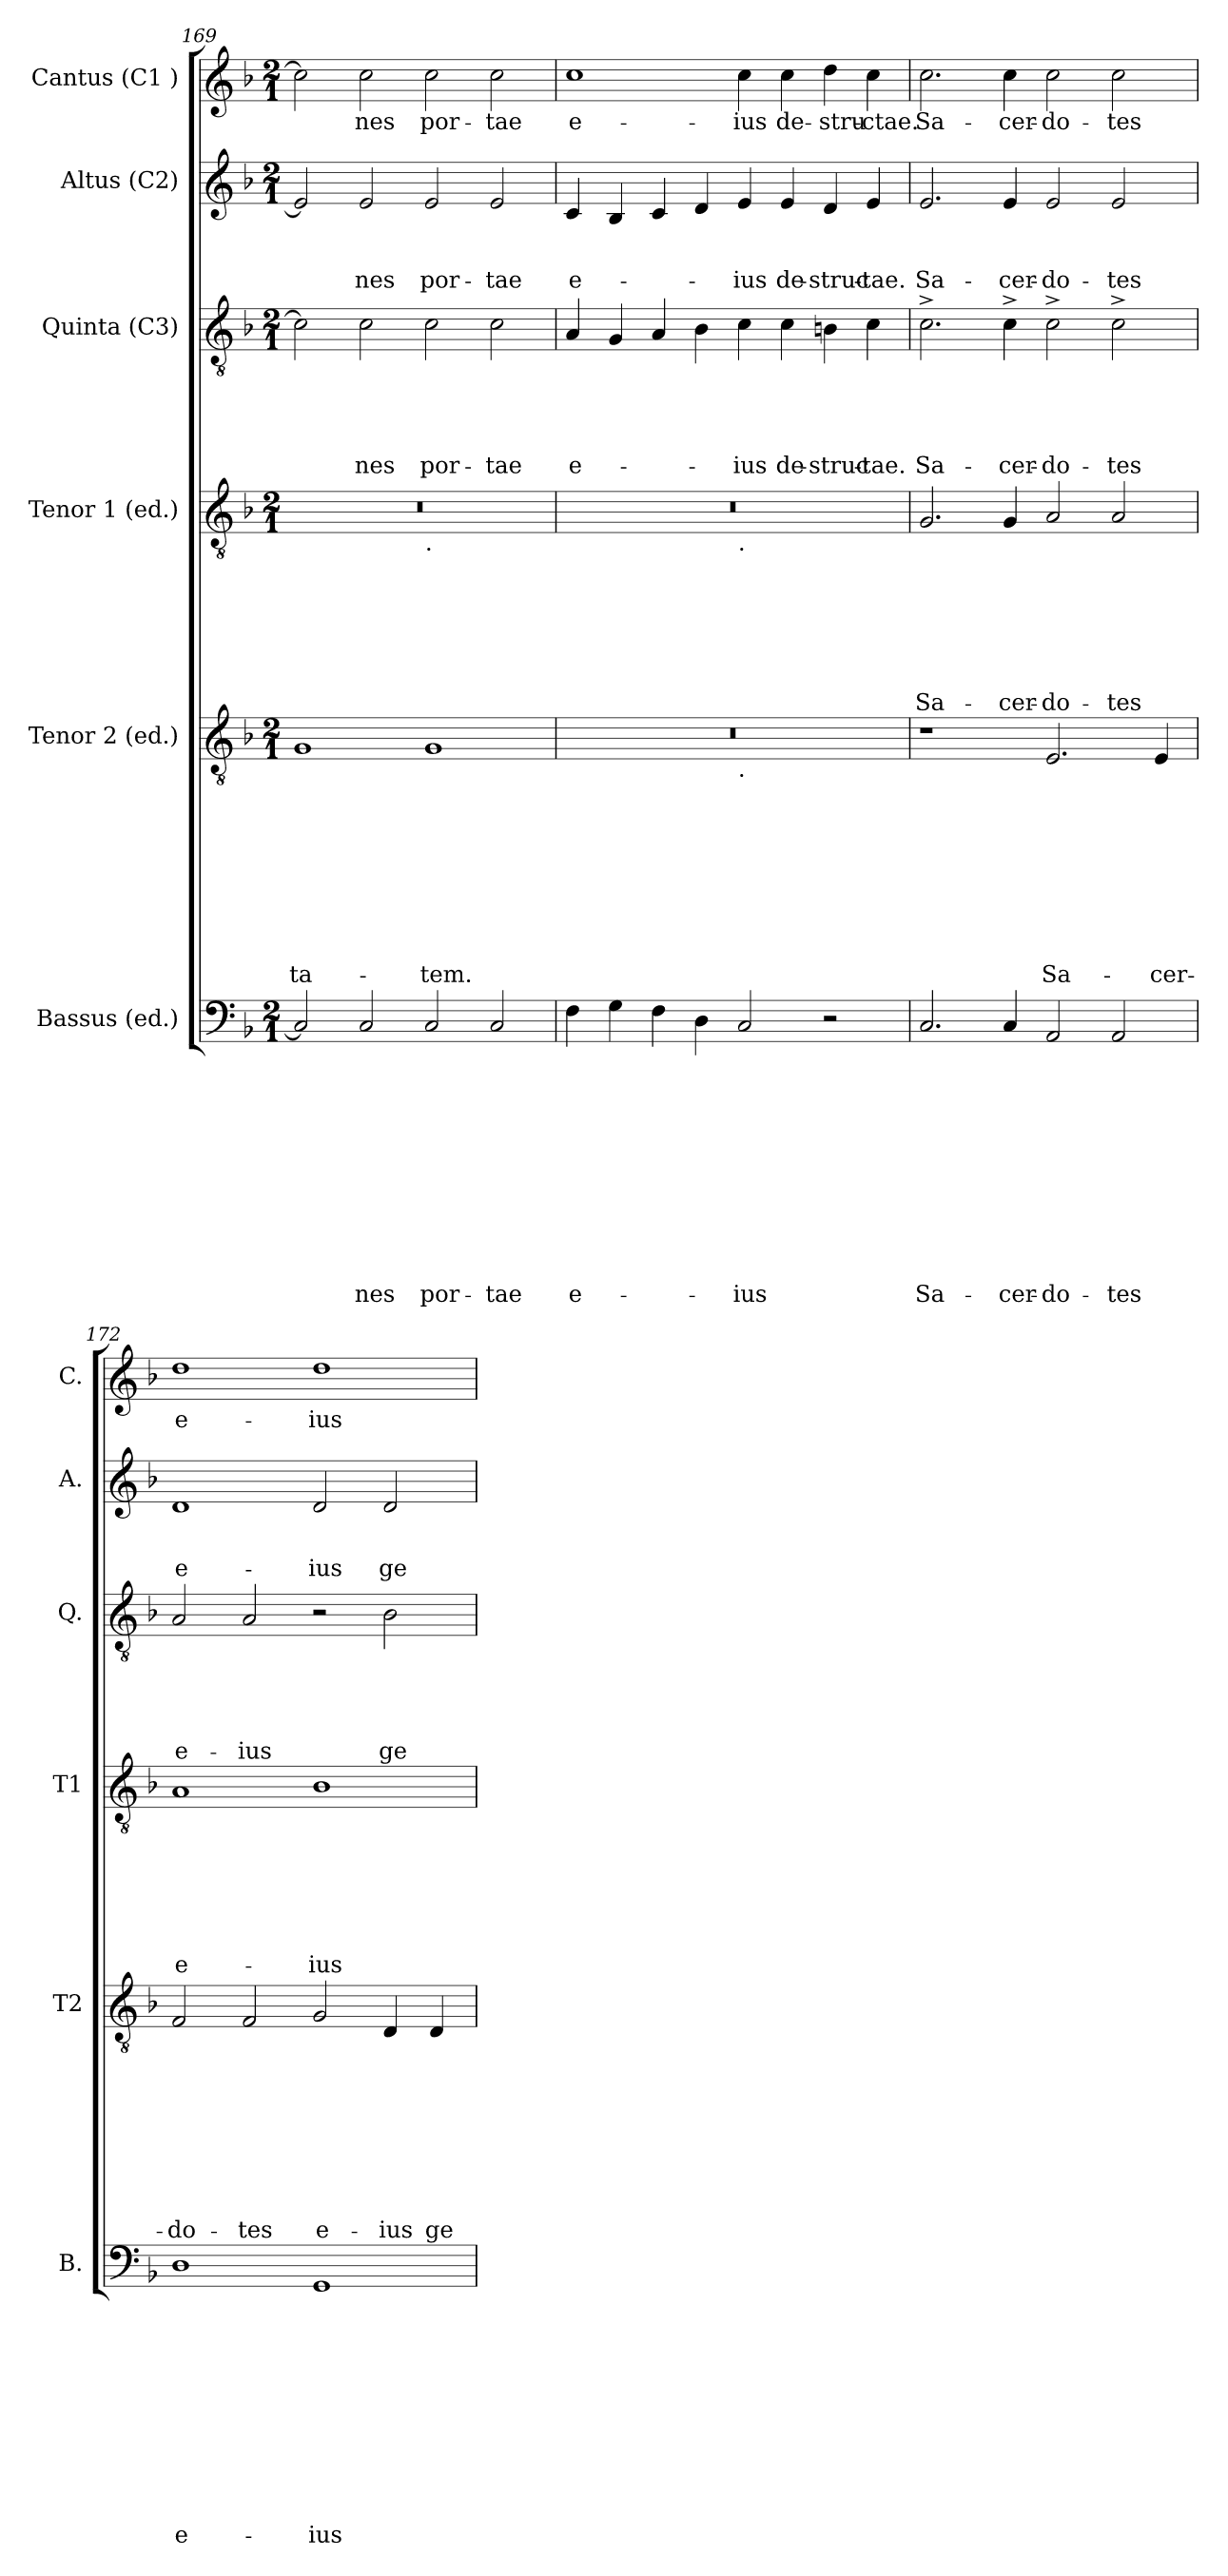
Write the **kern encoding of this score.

**kern	**text	**text	**text	**text	**text	**text	**text	**text	**text	**text	**text	**kern	**text	**text	**text	**text	**text	**text	**text	**text	**text	**kern	**text	**text	**text	**text	**text	**text	**text	**kern	**text	**text	**text	**text	**text	**kern	**text	**text	**text	**kern	**text
*part6	*part6	*part6	*part6	*part6	*part6	*part6	*part6	*part6	*part6	*part6	*part6	*part5	*part5	*part5	*part5	*part5	*part5	*part5	*part5	*part5	*part5	*part4	*part4	*part4	*part4	*part4	*part4	*part4	*part4	*part3	*part3	*part3	*part3	*part3	*part3	*part2	*part2	*part2	*part2	*part1	*part1
*staff6	*staff6	*staff6	*staff6	*staff6	*staff6	*staff6	*staff6	*staff6	*staff6	*staff6	*staff6	*staff5	*staff5	*staff5	*staff5	*staff5	*staff5	*staff5	*staff5	*staff5	*staff5	*staff4	*staff4	*staff4	*staff4	*staff4	*staff4	*staff4	*staff4	*staff3	*staff3	*staff3	*staff3	*staff3	*staff3	*staff2	*staff2	*staff2	*staff2	*staff1	*staff1
*I"Bassus (ed.)	*	*	*	*	*	*	*	*	*	*	*	*I"Tenor 2 (ed.)	*	*	*	*	*	*	*	*	*	*I"Tenor 1 (ed.)	*	*	*	*	*	*	*	*I"Quinta (C3)	*	*	*	*	*	*I"Altus (C2)	*	*	*	*I"Cantus (C1 )	*
*I'B.	*	*	*	*	*	*	*	*	*	*	*	*I'T2	*	*	*	*	*	*	*	*	*	*I'T1	*	*	*	*	*	*	*	*I'Q.	*	*	*	*	*	*I'A.	*	*	*	*I'C.	*
*clefF4	*	*	*	*	*	*	*	*	*	*	*	*clefGv2	*	*	*	*	*	*	*	*	*	*clefGv2	*	*	*	*	*	*	*	*clefGv2	*	*	*	*	*	*clefG2	*	*	*	*clefG2	*
*k[b-]	*	*	*	*	*	*	*	*	*	*	*	*k[b-]	*	*	*	*	*	*	*	*	*	*k[b-]	*	*	*	*	*	*	*	*k[b-]	*	*	*	*	*	*k[b-]	*	*	*	*k[b-]	*
*F:	*	*	*	*	*	*	*	*	*	*	*	*F:	*	*	*	*	*	*	*	*	*	*F:	*	*	*	*	*	*	*	*F:	*	*	*	*	*	*F:	*	*	*	*F:	*
*M2/1	*	*	*	*	*	*	*	*	*	*	*	*M2/1	*	*	*	*	*	*	*	*	*	*M2/1	*	*	*	*	*	*	*	*M2/1	*	*	*	*	*	*M2/1	*	*	*	*M2/1	*
=169	=169	=169	=169	=169	=169	=169	=169	=169	=169	=169	=169	=169	=169	=169	=169	=169	=169	=169	=169	=169	=169	=169	=169	=169	=169	=169	=169	=169	=169	=169	=169	=169	=169	=169	=169	=169	=169	=169	=169	=169	=169
!	!	!	!	!	!	!	!	!	!	!	!	!	!	!	!	!	!	!	!	!	!LO:LY:b	!	!	!	!	!	!	!	!	!	!	!	!	!	!	!	!	!	!	!	!
*	*	*	*	*	*	*	*	*	*	*	*	*	*	*	*	*	*	*	*	*	*	*^	*	*	*	*	*	*	*	*	*	*	*	*	*	*	*	*	*	*	*
2C/]	.	.	.	.	.	.	.	.	.	.	.	1G	.	.	.	.	.	.	.	.	-ta-	0r	1ryy	.	.	.	.	.	.	.	2c\]	.	.	.	.	.	2e/]	.	.	.	2cc\]	.
!	!	!	!	!	!	!	!	!	!	!	!LO:LY:b	!	!	!	!	!	!	!	!	!	!	!	!	!	!	!	!	!	!	!	!	!	!	!	!	!LO:LY:b	!	!	!	!LO:LY:b	!	!LO:LY:b
2C/	.	.	.	.	.	.	.	.	.	.	-nes	.	.	.	.	.	.	.	.	.	.	.	.	.	.	.	.	.	.	.	2c\	.	.	.	.	-nes	2e/	.	.	-nes	2cc\	-nes
!	!	!	!	!	!	!	!	!	!	!	!	!	!	!	!	!	!	!	!	!	!	!	!LO:TX:b:t=.	!	!	!	!	!	!	!	!	!	!	!	!	!	!	!	!	!	!	!
!	!	!	!	!	!	!	!	!	!	!	!LO:LY:b	!	!	!	!	!	!	!	!	!	!LO:LY:b	!	!	!	!	!	!	!	!	!	!	!	!	!	!	!LO:LY:b	!	!	!	!LO:LY:b	!	!LO:LY:b
2C/	.	.	.	.	.	.	.	.	.	.	por-	1G	.	.	.	.	.	.	.	.	-tem.	.	1ryy	.	.	.	.	.	.	.	2c\	.	.	.	.	por-	2e/	.	.	por-	2cc\	por-
!	!	!	!	!	!	!	!	!	!	!	!LO:LY:b	!	!	!	!	!	!	!	!	!	!	!	!	!	!	!	!	!	!	!	!	!	!	!	!	!LO:LY:b	!	!	!	!LO:LY:b	!	!LO:LY:b
2C/	.	.	.	.	.	.	.	.	.	.	-tae	.	.	.	.	.	.	.	.	.	.	.	.	.	.	.	.	.	.	.	2c\	.	.	.	.	-tae	2e/	.	.	-tae	2cc\	-tae
!!LO:LB:g=z
=170	=170	=170	=170	=170	=170	=170	=170	=170	=170	=170	=170	=170	=170	=170	=170	=170	=170	=170	=170	=170	=170	=170	=170	=170	=170	=170	=170	=170	=170	=170	=170	=170	=170	=170	=170	=170	=170	=170	=170	=170	=170	=170
!	!	!	!	!	!	!	!	!	!	!	!LO:LY:b	!	!	!	!	!	!	!	!	!	!	!	!	!	!	!	!	!	!	!	!	!	!	!	!	!LO:LY:b	!	!	!	!LO:LY:b	!	!LO:LY:b:rj
*	*	*	*	*	*	*	*	*	*	*	*	*^	*	*	*	*	*	*	*	*	*	*	*	*	*	*	*	*	*	*	*	*	*	*	*	*	*	*	*	*	*	*
4F\	.	.	.	.	.	.	.	.	.	.	e-	0r	1ryy	.	.	.	.	.	.	.	.	.	0r	1ryy	.	.	.	.	.	.	.	4A/	.	.	.	.	e-	4c/	.	.	e-	1cc	e-
4G\	.	.	.	.	.	.	.	.	.	.	.	.	.	.	.	.	.	.	.	.	.	.	.	.	.	.	.	.	.	.	.	4G/	.	.	.	.	.	4B-/	.	.	.	.	.
4F\	.	.	.	.	.	.	.	.	.	.	.	.	.	.	.	.	.	.	.	.	.	.	.	.	.	.	.	.	.	.	.	4A/	.	.	.	.	.	4c/	.	.	.	.	.
4D\	.	.	.	.	.	.	.	.	.	.	.	.	.	.	.	.	.	.	.	.	.	.	.	.	.	.	.	.	.	.	.	4B-\	.	.	.	.	.	4d/	.	.	.	.	.
!	!	!	!	!	!	!	!	!	!	!	!	!	!	!	!	!	!	!	!	!	!	!	!	!LO:TX:b:t=.	!	!	!	!	!	!	!	!	!	!	!	!	!	!	!	!	!	!	!
!	!	!	!	!	!	!	!	!	!	!	!	!	!LO:TX:b:t=.	!	!	!	!	!	!	!	!	!	!	!	!	!	!	!	!	!	!	!	!	!	!	!	!	!	!	!	!	!	!
!	!	!	!	!	!	!	!	!	!	!	!LO:LY:b	!	!	!	!	!	!	!	!	!	!	!	!	!	!	!	!	!	!	!	!	!	!	!	!	!	!LO:LY:b	!	!	!	!LO:LY:b	!	!LO:LY:b
2C/	.	.	.	.	.	.	.	.	.	.	-ius	.	1ryy	.	.	.	.	.	.	.	.	.	.	1ryy	.	.	.	.	.	.	.	4c\	.	.	.	.	-ius	4e/	.	.	-ius	4cc\	-ius
!	!	!	!	!	!	!	!	!	!	!	!	!	!	!	!	!	!	!	!	!	!	!	!	!	!	!	!	!	!	!	!	!	!	!	!	!	!LO:LY:b	!	!	!	!LO:LY:b	!	!LO:LY:b
.	.	.	.	.	.	.	.	.	.	.	.	.	.	.	.	.	.	.	.	.	.	.	.	.	.	.	.	.	.	.	.	4c\	.	.	.	.	de-	4e/	.	.	de-	4cc\	de-
!	!	!	!	!	!	!	!	!	!	!	!	!	!	!	!	!	!	!	!	!	!	!	!	!	!	!	!	!	!	!	!	!	!	!	!	!	!LO:LY:b	!	!	!	!LO:LY:b	!	!LO:LY:b:rj
2r	.	.	.	.	.	.	.	.	.	.	.	.	.	.	.	.	.	.	.	.	.	.	.	.	.	.	.	.	.	.	.	4Bn\	.	.	.	.	-struc-	4d/	.	.	-struc-	4dd\	-stru-
!	!	!	!	!	!	!	!	!	!	!	!	!	!	!	!	!	!	!	!	!	!	!	!	!	!	!	!	!	!	!	!	!	!	!	!	!	!LO:LY:b	!	!	!	!LO:LY:b	!	!LO:LY:b:rj
.	.	.	.	.	.	.	.	.	.	.	.	.	.	.	.	.	.	.	.	.	.	.	.	.	.	.	.	.	.	.	.	4c\	.	.	.	.	-tae.	4e/	.	.	-tae.	4cc\	-ctae.
=171	=171	=171	=171	=171	=171	=171	=171	=171	=171	=171	=171	=171	=171	=171	=171	=171	=171	=171	=171	=171	=171	=171	=171	=171	=171	=171	=171	=171	=171	=171	=171	=171	=171	=171	=171	=171	=171	=171	=171	=171	=171	=171	=171
!	!	!	!	!	!	!	!	!	!	!	!LO:LY:b	!	!	!	!	!	!	!	!	!	!	!	!	!	!	!	!	!	!	!	!LO:LY:b:rj	!	!	!	!	!	!LO:LY:b	!	!	!	!LO:LY:b	!	!LO:LY:b
*	*	*	*	*	*	*	*	*	*	*	*	*v	*v	*	*	*	*	*	*	*	*	*	*	*	*	*	*	*	*	*	*	*	*	*	*	*	*	*	*	*	*	*	*
*	*	*	*	*	*	*	*	*	*	*	*	*	*	*	*	*	*	*	*	*	*	*v	*v	*	*	*	*	*	*	*	*	*	*	*	*	*	*	*	*	*	*	*
2.C/	.	.	.	.	.	.	.	.	.	.	Sa-	1r	.	.	.	.	.	.	.	.	.	2.G/	.	.	.	.	.	.	Sa-	2.c^>\	.	.	.	.	Sa-	2.e/	.	.	Sa-	2.cc\	Sa-
!	!	!	!	!	!	!	!	!	!	!	!LO:LY:b	!	!	!	!	!	!	!	!	!	!	!	!	!	!	!	!	!	!LO:LY:b	!	!	!	!	!	!LO:LY:b	!	!	!	!LO:LY:b	!	!LO:LY:b
4C/	.	.	.	.	.	.	.	.	.	.	-cer-	.	.	.	.	.	.	.	.	.	.	4G/	.	.	.	.	.	.	-cer-	4c^>\	.	.	.	.	-cer-	4e/	.	.	-cer-	4cc\	-cer-
!	!	!	!	!	!	!	!	!	!	!	!LO:LY:b:rj	!	!	!	!	!	!	!	!	!	!LO:LY:b	!	!	!	!	!	!	!	!LO:LY:b:rj	!	!	!	!	!	!LO:LY:b:rj	!	!	!	!LO:LY:b:rj	!	!LO:LY:b:rj
2AA/	.	.	.	.	.	.	.	.	.	.	-do-	2.E/	.	.	.	.	.	.	.	.	Sa-	2A/	.	.	.	.	.	.	-do-	2c^>\	.	.	.	.	-do-	2e/	.	.	-do-	2cc\	-do-
!	!	!	!	!	!	!	!	!	!	!	!LO:LY:b	!	!	!	!	!	!	!	!	!	!	!	!	!	!	!	!	!	!LO:LY:b:rj	!	!	!	!	!	!LO:LY:b	!	!	!	!LO:LY:b	!	!LO:LY:b
2AA/	.	.	.	.	.	.	.	.	.	.	-tes	.	.	.	.	.	.	.	.	.	.	2A/	.	.	.	.	.	.	-tes	2c^>\	.	.	.	.	-tes	2e/	.	.	-tes	2cc\	-tes
!	!	!	!	!	!	!	!	!	!	!	!	!	!	!	!	!	!	!	!	!	!LO:LY:b	!	!	!	!	!	!	!	!	!	!	!	!	!	!	!	!	!	!	!	!
.	.	.	.	.	.	.	.	.	.	.	.	4E/	.	.	.	.	.	.	.	.	-cer-	.	.	.	.	.	.	.	.	.	.	.	.	.	.	.	.	.	.	.	.
=172	=172	=172	=172	=172	=172	=172	=172	=172	=172	=172	=172	=172	=172	=172	=172	=172	=172	=172	=172	=172	=172	=172	=172	=172	=172	=172	=172	=172	=172	=172	=172	=172	=172	=172	=172	=172	=172	=172	=172	=172	=172
!	!	!	!	!	!	!	!	!	!	!	!LO:LY:b:rj	!	!	!	!	!	!	!	!	!	!LO:LY:b	!	!	!	!	!	!	!	!LO:LY:b:rj	!	!	!	!	!	!LO:LY:b	!	!	!	!LO:LY:b:rj	!	!LO:LY:b:rj
1D	.	.	.	.	.	.	.	.	.	.	e-	2F/	.	.	.	.	.	.	.	.	-do-	1A	.	.	.	.	.	.	e-	2A/	.	.	.	.	e-	1d	.	.	e-	1dd	e-
!	!	!	!	!	!	!	!	!	!	!	!	!	!	!	!	!	!	!	!	!	!LO:LY:b	!	!	!	!	!	!	!	!	!	!	!	!	!	!LO:LY:b	!	!	!	!	!	!
.	.	.	.	.	.	.	.	.	.	.	.	2F/	.	.	.	.	.	.	.	.	-tes	.	.	.	.	.	.	.	.	2A/	.	.	.	.	-ius	.	.	.	.	.	.
!	!	!	!	!	!	!	!	!	!	!	!LO:LY:b	!	!	!	!	!	!	!	!	!	!LO:LY:b	!	!	!	!	!	!	!	!LO:LY:b:rj	!	!	!	!	!	!	!	!	!	!LO:LY:b	!	!LO:LY:b
1GG	.	.	.	.	.	.	.	.	.	.	-ius	2G/	.	.	.	.	.	.	.	.	e-	1B-	.	.	.	.	.	.	-ius	2r	.	.	.	.	.	2d/	.	.	-ius	1dd	-ius
!	!	!	!	!	!	!	!	!	!	!	!	!	!	!	!	!	!	!	!	!	!LO:LY:b	!	!	!	!	!	!	!	!	!	!	!	!	!	!LO:LY:b	!	!	!	!LO:LY:b	!	!
.	.	.	.	.	.	.	.	.	.	.	.	4D/	.	.	.	.	.	.	.	.	-ius	.	.	.	.	.	.	.	.	2B-\	.	.	.	.	ge-	2d/	.	.	ge-	.	.
!	!	!	!	!	!	!	!	!	!	!	!	!	!	!	!	!	!	!	!	!	!LO:LY:b	!	!	!	!	!	!	!	!	!	!	!	!	!	!	!	!	!	!	!	!
.	.	.	.	.	.	.	.	.	.	.	.	4D/	.	.	.	.	.	.	.	.	ge-	.	.	.	.	.	.	.	.	.	.	.	.	.	.	.	.	.	.	.	.
=	=	=	=	=	=	=	=	=	=	=	=	=	=	=	=	=	=	=	=	=	=	=	=	=	=	=	=	=	=	=	=	=	=	=	=	=	=	=	=	=	=
*-	*-	*-	*-	*-	*-	*-	*-	*-	*-	*-	*-	*-	*-	*-	*-	*-	*-	*-	*-	*-	*-	*-	*-	*-	*-	*-	*-	*-	*-	*-	*-	*-	*-	*-	*-	*-	*-	*-	*-	*-	*-
